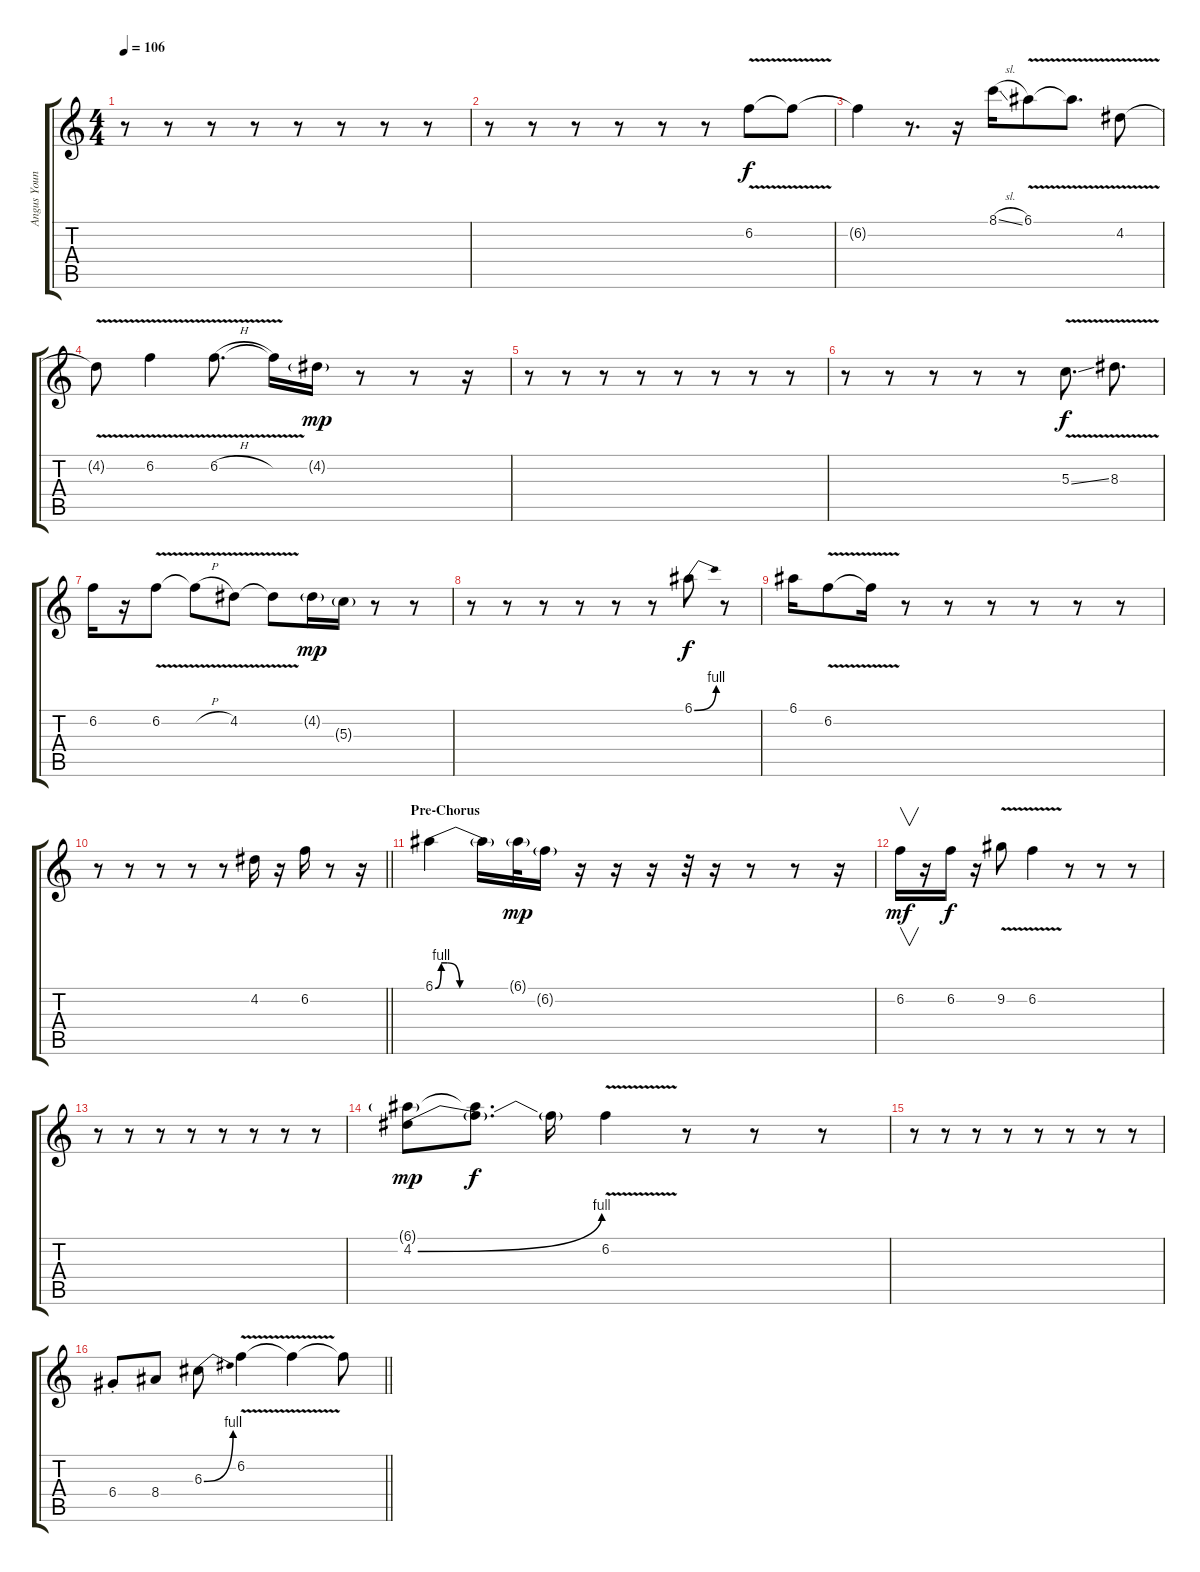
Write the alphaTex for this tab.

\track ("Angus Young Lead" "Angus Youn") {instrument overdrivenguitar}
\staff {score tabs}
\tuning (E4 B3 G3 D3 A2 E2) {hide}
\ts (4 4)
\tempo 106
\clef g2
\ks c
r.8{dy mp} r.8 r.8 r.8 r.8 r.8 r.8 r.8 |
r.8 r.8 r.8 r.8 r.8 r.8 6.2{v}.8{dy f} 6.2{t}.8 |
6.2{t}.4 r.8{d} r.16 8.1{sl}.16 6.1{v}.8 6.1{t}.8{d} 4.2{v}.8 |
4.2{t}.8 6.2{v}.4 6.2{v h}.8{d} 6.2{t}.16 4.2{g}.16{dy mp} r.8 r.8 r.16 |
r.8 r.8 r.8 r.8 r.8 r.8 r.8 r.8 |
r.8 r.8 r.8 r.8 r.8 5.3{v ss}.8{d dy f} 8.3{v}.8{d} |
6.2.16 r.16 6.2{v}.8 6.2{h t}.8 4.2{v}.8 4.2{v t}.8 4.2{g}.16{dy mp} 5.3{g}.16 r.8 r.8 |
r.8 r.8 r.8 r.8 r.8 r.8 6.1{be (bend 0 0 60 4)}.8{dy f} r.8 |
6.1.16 6.2{v}.8 6.2{t}.16 r.8 r.8 r.8 r.8 r.8 r.8 |
\barLineRight lightlight
r.8 r.8 r.8 r.8 r.8 4.2.16 r.16 6.2.16 r.8 r.16 |
\section ("" "Pre-Chorus")
6.1{be (custom 0 0 5 4 10 4 20 0 30 0 60 0)}.4 6.1{t}.16 6.1{g}.32{dy mp} 6.2{g}.16 r.16 r.16 r.16 r.32 r.16 r.8 r.8 r.16 |
6.2.16{v dy mf} r.16 6.2.16{dy f} r.16 9.2{v}.8 6.2{v}.4 r.8 r.8 r.8 |
r.8 r.8 r.8 r.8 r.8 r.8 r.8 r.8 |
(6.1{g} 4.2{be (bend 0 0 60 4)}).8{dy mp} (6.1{t} 4.2{t}).8{d dy f} 4.2{t}.16 6.2{v}.4 r.8 r.8 r.8 |
r.8 r.8 r.8 r.8 r.8 r.8 r.8 r.8 |
\barLineRight lightlight
6.4{st}.8 8.4.8 6.3{be (bend 0 0 60 4)}.8 6.2{v}.4 6.2{t}.4 6.2{t}.8
